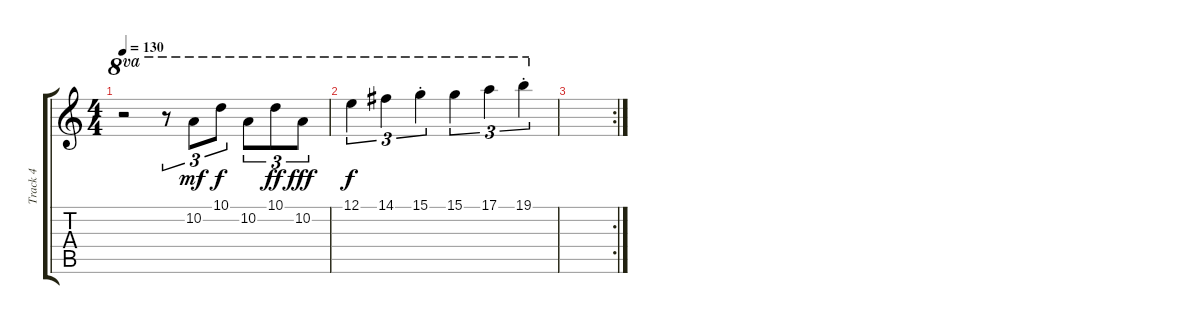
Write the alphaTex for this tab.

\track ("Track 4" "Track 4") {instrument accordion}
\staff {score tabs}
\tuning (E5 B4 G4 D4 A3 E3) {hide}
\ts (4 4)
\tempo 130
\clef g2
\ks c
r.2{ot 8va dy pp} r.8{tu (3 2) ot 8va} 10.2.8{tu (3 2) ot 8va dy mf} 10.1.8{tu (3 2) ot 8va dy f} 10.2.8{tu (3 2) ot 8va} 10.1.8{tu (3 2) ot 8va dy ff} 10.2.8{tu (3 2) ot 8va dy fff} |
12.1.4{tu (3 2) ot 8va dy f} 14.1.4{tu (3 2) ot 8va} 15.1{st}.4{tu (3 2) ot 8va} 15.1.4{tu (3 2) ot 8va} 17.1.4{tu (3 2) ot 8va} 19.1{st}.4{tu (3 2) ot 8va} |
\rc 2
